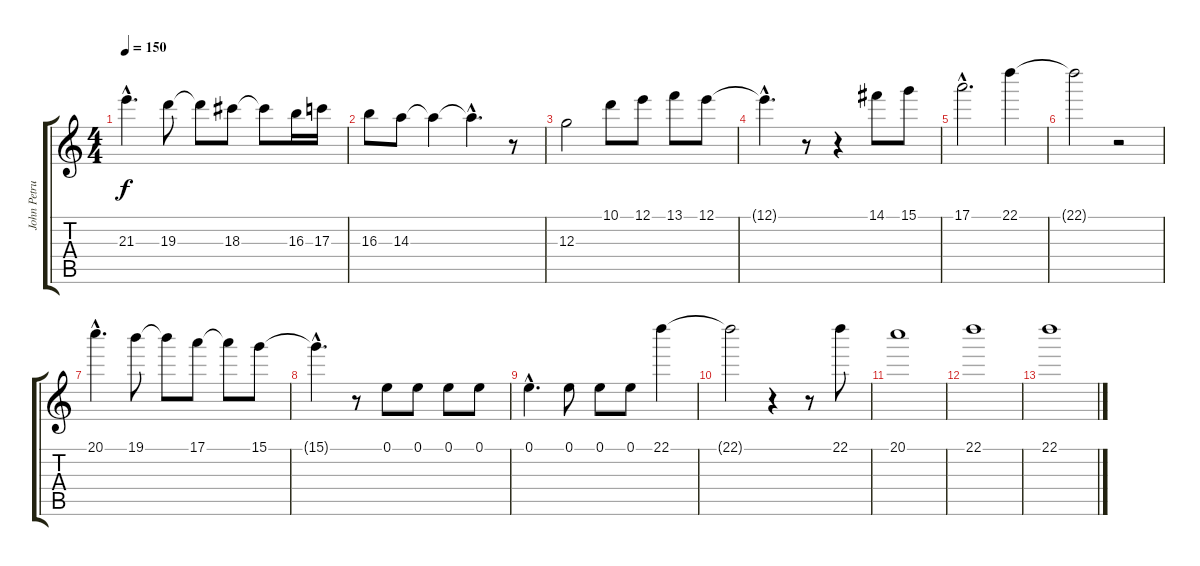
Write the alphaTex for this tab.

\track ("John Petrucci: Lead" "John Petru") {instrument distortionguitar}
\staff {score tabs}
\tuning (E4 B3 G3 D3 A2 E2) {hide}
\ts (4 4)
\tempo 150
\clef g2
\ks c
21.3{hac}.4{d dy f} 19.3.8 19.3{t}.8 18.3.8 18.3{t}.8 16.3.16 17.3.16 |
16.3.8 14.3.8 14.3{t}.4 14.3{hac t}.4{d} r.8 |
12.3.2 10.1.8 12.1.8 13.1.8 12.1.8 |
12.1{hac t}.4{d} r.8 r.4 14.1.8 15.1.8 |
17.1{hac}.2{d} 22.1.4 |
22.1{t}.2 r.2 |
20.1{hac}.4{d} 19.1.8 19.1{t}.8 17.1.8 17.1{t}.8 15.1.8 |
15.1{hac t}.4{d} r.8 0.1.8 0.1.8 0.1.8 0.1.8 |
0.1{hac}.4{d} 0.1.8 0.1.8 0.1.8 22.1.4 |
22.1{t}.2 r.4 r.8 22.1.8 |
20.1.1 |
22.1.1 |
22.1.1
